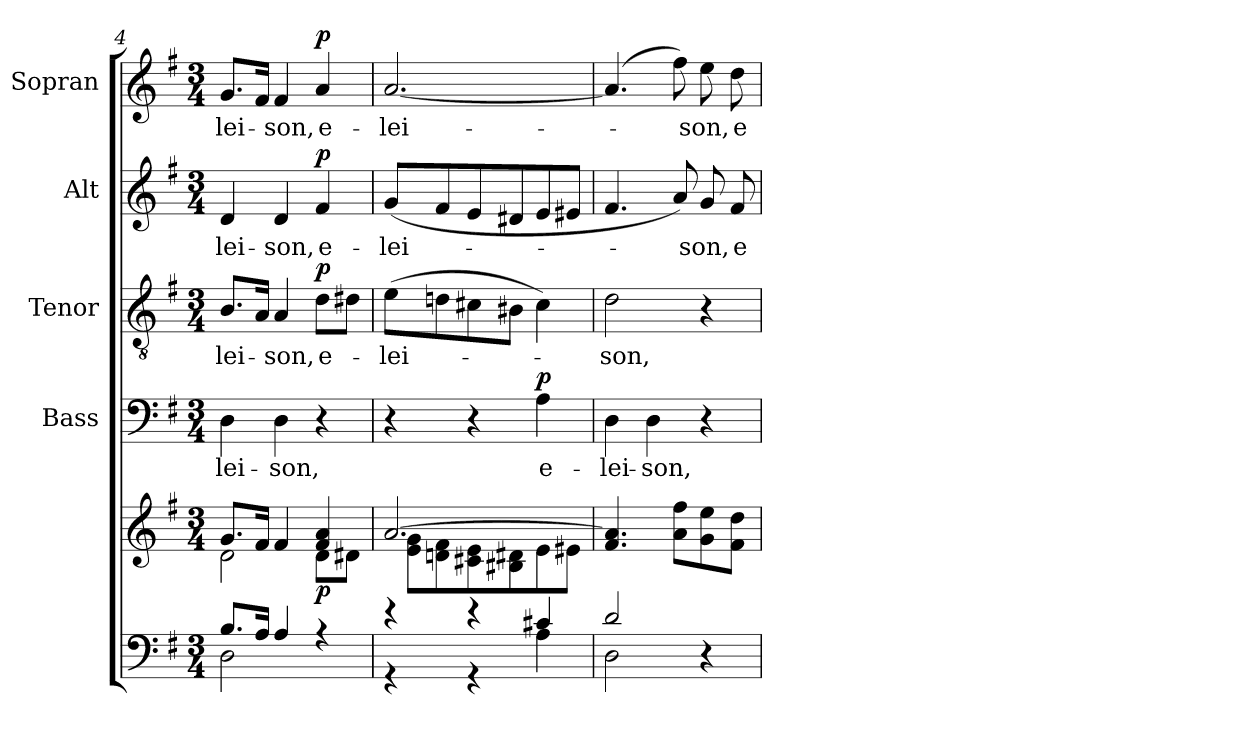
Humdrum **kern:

**kern	**kern	**dynam	**kern	**text	**dynam	**kern	**text	**dynam	**kern	**text	**dynam	**kern	**text	**dynam
*part5	*part5	*part5	*part4	*part4	*part4	*part3	*part3	*part3	*part2	*part2	*part2	*part1	*part1	*part1
*staff6	*staff5	*staff5/6	*staff4	*staff4	*staff4	*staff3	*staff3	*staff3	*staff2	*staff2	*staff2	*staff1	*staff1	*staff1
*	*	*	*I"Bass	*	*	*I"Tenor	*	*	*I"Alt	*	*	*I"Sopran	*	*
*	*	*	*I'B	*	*	*I'T	*	*	*I'A	*	*	*I'S	*	*
*clefF4	*clefG2	*	*clefF4	*	*	*clefGv2	*	*	*clefG2	*	*	*clefG2	*	*
*k[f#]	*k[f#]	*	*k[f#]	*	*	*k[f#]	*	*	*k[f#]	*	*	*k[f#]	*	*
*G:	*G:	*	*G:	*	*	*G:	*	*	*G:	*	*	*G:	*	*
*M3/4	*M3/4	*	*M3/4	*	*	*M3/4	*	*	*M3/4	*	*	*M3/4	*	*
=4	=4	=4	=4	=4	=4	=4	=4	=4	=4	=4	=4	=4	=4	=4
*^	*^	*	*	*	*	*	*	*	*	*	*	*	*	*
!	!	!	!	!	!	!LO:LY:b	!	!	!LO:LY:b	!	!	!LO:LY:b	!	!	!LO:LY:b	!
8.B/L	2D\	8.g/L	2d\	.	4D\	-lei-	.	8.B/L	-lei-	.	4d/	-lei-	.	8.g/L	-lei-	.
16A/Jk	.	16f#/Jk	.	.	.	.	.	16A/Jk	.	.	.	.	.	16f#/Jk	.	.
!	!	!	!	!	!	!LO:LY:b	!	!	!LO:LY:b	!	!	!LO:LY:b	!	!	!LO:LY:b	!
4A/	.	4f#/	.	.	4D\	-son,	.	4A/	-son,	.	4d/	-son,	.	4f#/	-son,	.
!	!	!	!	!LO:DY:b	!	!	!	!	!LO:LY:b	!LO:DY:a	!	!LO:LY:b	!LO:DY:a	!	!LO:LY:b	!LO:DY:a
4rA	4ryy	4f#/ 4a/	8d\L	p	4r	.	.	8d\L	e-	p	4f#/	e-	p	4a/	e-	p
.	.	.	8d#X\J	.	.	.	.	8d#X\J	.	.	.	.	.	.	.	.
!!LO:PB:g=z
=5	=5	=5	=5	=5	=5	=5	=5	=5	=5	=5	=5	=5	=5	=5	=5	=5
!	!	!	!	!	!	!	!	!	!LO:LY:b	!	!	!LO:LY:b	!	!	!LO:LY:b	!
4r	4r	[>2.a/	8e\ 8g\L	.	4r	.	.	(>8e\L	-lei-	.	(<8g/L	-lei-	.	[<2.a/	-lei-	.
.	.	.	8dn\ 8f#\	.	.	.	.	8dn\	.	.	8f#/	.	.	.	.	.
4r	4r	.	8c#X\ 8e\	.	4r	.	.	8c#X\	.	.	8e/	.	.	.	.	.
.	.	.	8B#X\ 8d#X\	.	.	.	.	8B#X\J	.	.	8d#X/	.	.	.	.	.
!	!	!	!	!	!	!LO:LY:b	!LO:DY:a	!	!	!	!	!	!	!	!	!
4c#X/	4A\	.	8e\	.	4A\	e-	p	4c#\)	.	.	8e/	.	.	.	.	.
.	.	.	8e#X\J	.	.	.	.	.	.	.	8e#X/J	.	.	.	.	.
=6	=6	=6	=6	=6	=6	=6	=6	=6	=6	=6	=6	=6	=6	=6	=6	=6
!	!	!	!	!	!	!LO:LY:b	!	!	!LO:LY:b	!	!	!	!	!	!	!
*	*	*v	*v	*	*	*	*	*	*	*	*	*	*	*	*	*
2d/	2D\	4.f#/ 4.a/]	.	4D\	-lei-	.	2d\	-son,	.	4.f#/	.	.	(4.a/]	.	.
!	!	!	!	!	!LO:LY:b	!	!	!	!	!	!	!	!	!	!
.	.	.	.	4D\	-son,	.	.	.	.	.	.	.	.	.	.
.	.	8a\ 8ff#\L	.	.	.	.	.	.	.	8a/)	.	.	8ff#\)	.	.
!	!	!	!	!	!	!	!	!	!	!	!LO:LY:b	!	!	!LO:LY:b	!
4r	4ryy	8g\ 8ee\	.	4r	.	.	4r	.	.	8g/	-son,	.	8ee\	-son,	.
!	!	!	!	!	!	!	!	!	!	!	!LO:LY:b	!	!	!LO:LY:b	!
.	.	8f#\ 8dd\J	.	.	.	.	.	.	.	8f#/	e-	.	8dd\	e-	.
*v	*v	*	*	*	*	*	*	*	*	*	*	*	*	*	*
=	=	=	=	=	=	=	=	=	=	=	=	=	=	=
*-	*-	*-	*-	*-	*-	*-	*-	*-	*-	*-	*-	*-	*-	*-
